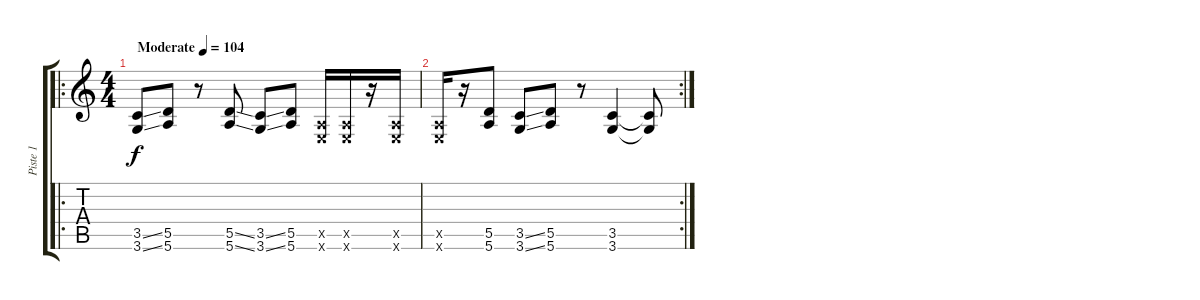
\track ("Piste 1" "Piste 1") {instrument acousticguitarsteel}
\staff {score tabs}
\tuning (E4 B3 G3 D3 A2 E2) {hide}
\ro
\ts (4 4)
\tempo (104 "Moderate")
\clef g2
\ks c
(3.5{ss} 3.6{ss}).8{dy f instrument acousticguitarsteel} (5.5 5.6).8 r.8 (5.5{ss} 5.6{ss}).8 (3.5{ss} 3.6{ss}).8 (5.5 5.6).8 (0.5{x} 0.6{x}).16 (0.5{x} 0.6{x}).16 r.16 (0.5{x} 0.6{x}).16 |
\rc 2
(0.5{x} 0.6{x}).16 r.16 (5.5 5.6).8 (3.5{ss} 3.6{ss}).8 (5.5 5.6).8 r.8 (3.5 3.6).4 (3.5{t} 3.6{t}).8
